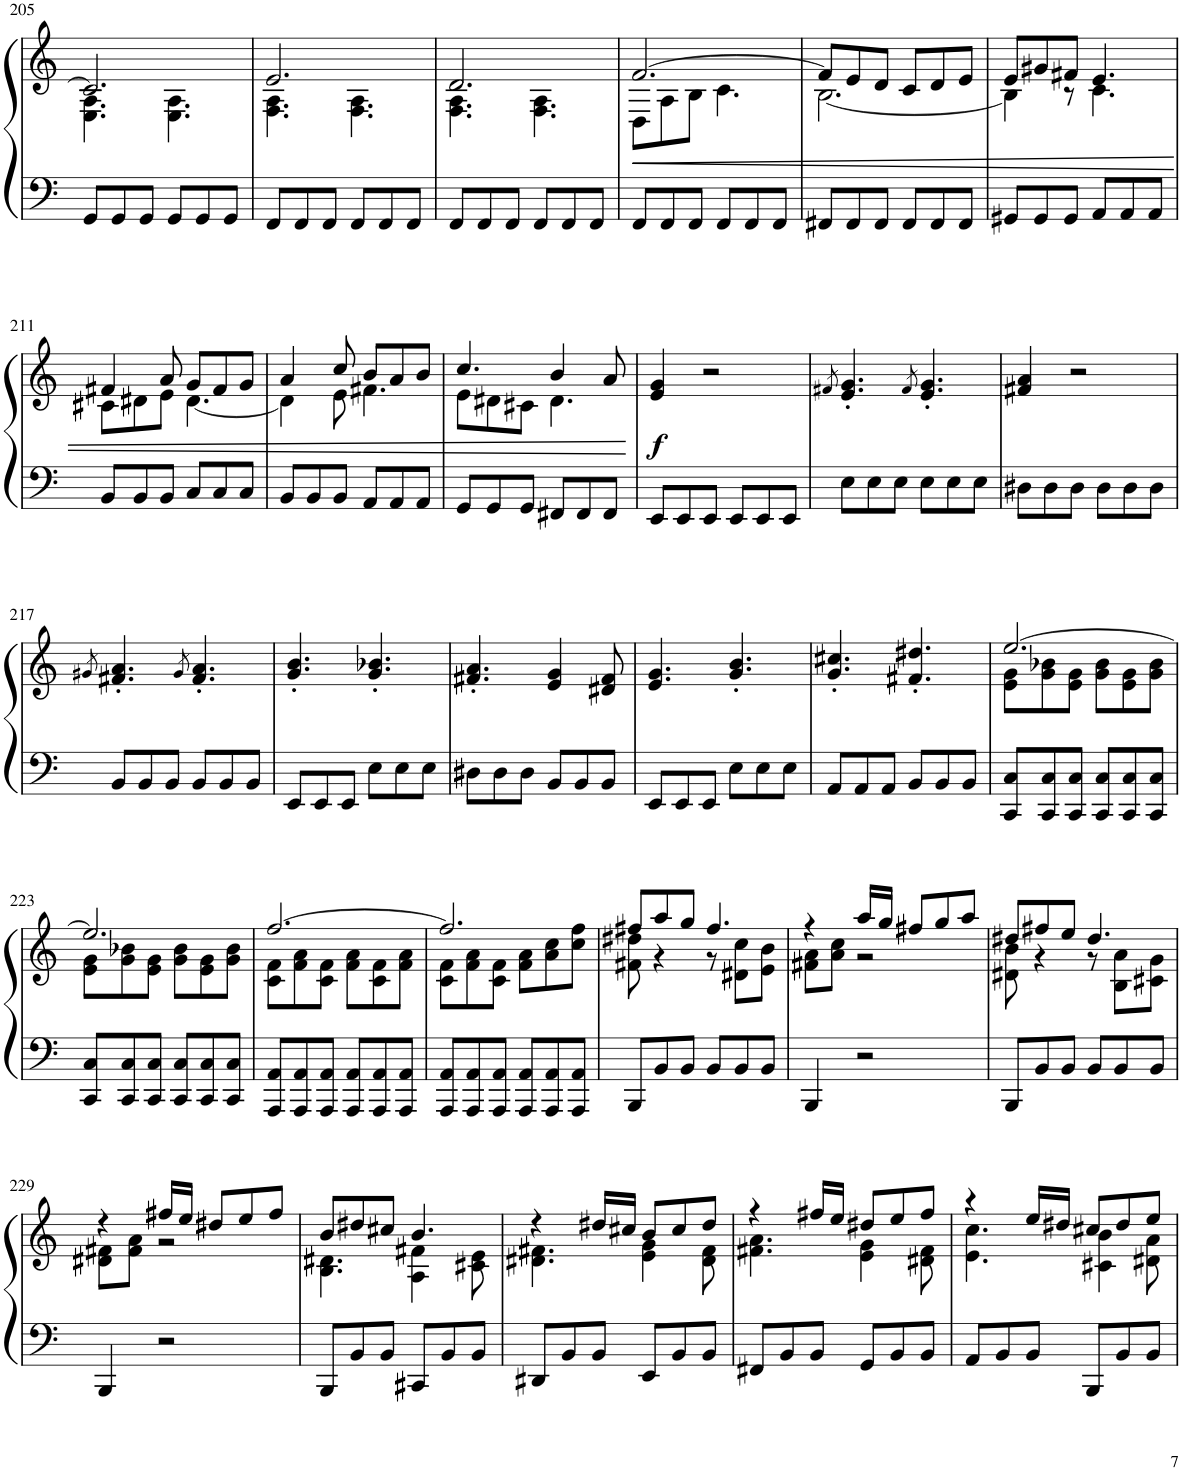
**kern	**kern	**dynam
*part1	*part1	*part1
*staff2	*staff1	*staff1/2
*I"Piano	*	*
*I'Pno.	*	*
!!LO:PB:g=z
*clefF4	*clefG2	*
*Trd-7c-12	*Trd-7c-12	*
*k[]	*k[]	*
*M6/8	*M6/8	*
=205	=205	=205
*	*^	*
8GG/L	2.c#/]	4.E\ 4.A\	.
8GG/	.	.	.
8GG/J	.	.	.
8GG/L	.	4.E\ 4.A\	.
8GG/	.	.	.
8GG/J	.	.	.
=206	=206	=206	=206
8FF/L	2.e/	4.F\ 4.A\	.
8FF/	.	.	.
8FF/J	.	.	.
8FF/L	.	4.F\ 4.A\	.
8FF/	.	.	.
8FF/J	.	.	.
=207	=207	=207	=207
8FF/L	2.d/	4.F\ 4.A\	.
8FF/	.	.	.
8FF/J	.	.	.
8FF/L	.	4.F\ 4.A\	.
8FF/	.	.	.
8FF/J	.	.	.
=208	=208	=208	=208
!	!	!	!LO:HP:b
8FF/L	[2.f/	8D\L	<
8FF/	.	8A\	.
8FF/J	.	8B\J	.
8FF/L	.	4.c\	.
8FF/	.	.	.
8FF/J	.	.	.
=209	=209	=209	=209
8FF#X/L	8f/L]	[2.B\	.
8FF#/	8e/	.	.
8FF#/J	8d/J	.	.
8FF#/L	8c/L	.	.
8FF#/	8d/	.	.
8FF#/J	8e/J	.	.
=210	=210	=210	=210
8GG#X/L	8e/L	4B\]	.
8GG#/	8g#X/	.	.
8GG#/J	8f#X/J	8r	.
8AA/L	4.e/	4.c\	.
8AA/	.	.	.
8AA/J	.	.	.
!!LO:LB:g=z	!!
=211	=211	=211	=211
8BB/L	4f#X/	8c#X\L	.
8BB/	.	8d#X\	.
8BB/J	8a/	8e\J	.
8C/L	8g/L	[4.d#\	.
8C/	8f#/	.	.
8C/J	8g/J	.	.
=212	=212	=212	=212
8BB/L	4a/	4d#\]	.
8BB/	.	.	.
8BB/J	8cc/	8e\	.
8AA/L	8b/L	4.f#X\	.
8AA/	8a/	.	.
8AA/J	8b/J	.	.
=213	=213	=213	=213
8GG/L	4.cc/	8e\L	.
8GG/	.	8d#X\	.
8GG/J	.	8c#X\J	.
8FF#X/L	4b/	4.d#\	.
8FF#/	.	.	.
8FF#/J	8a/	.	.
*	*v	*v	*
.	.	[
=214	=214	=214
!	!	!LO:DY:b
8EE/L	4e/ 4g/	f
8EE/	.	.
8EE/J	2r	.
8EE/L	.	.
8EE/	.	.
8EE/J	.	.
=215	=215	=215
.	8qf#X/	.
8E\L	4.e/' 4.g/'	.
8E\	.	.
8E\J	.	.
.	8qf#/	.
8E\L	4.e/' 4.g/'	.
8E\	.	.
8E\J	.	.
=216	=216	=216
8D#X\L	4f#X/ 4a/	.
8D#\	.	.
8D#\J	2r	.
8D#\L	.	.
8D#\	.	.
8D#\J	.	.
!!LO:LB:g=z
=217	=217	=217
.	8qg#X/	.
8BB/L	4.f#X/' 4.a/'	.
8BB/	.	.
8BB/J	.	.
.	8qg#/	.
8BB/L	4.f#/' 4.a/'	.
8BB/	.	.
8BB/J	.	.
=218	=218	=218
8EE/L	4.g/' 4.b/'	.
8EE/	.	.
8EE/J	.	.
8E\L	4.g/' 4.b-X/'	.
8E\	.	.
8E\J	.	.
=219	=219	=219
8D#X\L	4.f#X/' 4.a/'	.
8D#\	.	.
8D#\J	.	.
8BB/L	4e/ 4g/	.
8BB/	.	.
8BB/J	8d#X/ 8f#/	.
=220	=220	=220
8EE/L	4.e/ 4.g/	.
8EE/	.	.
8EE/J	.	.
8E\L	4.g/' 4.b/'	.
8E\	.	.
8E\J	.	.
=221	=221	=221
8AA/L	4.g/' 4.cc#X/'	.
8AA/	.	.
8AA/J	.	.
8BB/L	4.f#X/' 4.dd#X/'	.
8BB/	.	.
8BB/J	.	.
=222	=222	=222
*	*^	*
8CC/ 8C/L	[2.ee/	8e\ 8g\L	.
8CC/ 8C/	.	8g\ 8b-X\	.
8CC/ 8C/J	.	8e\ 8g\J	.
8CC/ 8C/L	.	8g\ 8b-\L	.
8CC/ 8C/	.	8e\ 8g\	.
8CC/ 8C/J	.	8g\ 8b-\J	.
!!LO:LB:g=z	!!
=223	=223	=223	=223
8CC/ 8C/L	2.ee/]	8e\ 8g\L	.
8CC/ 8C/	.	8g\ 8b-X\	.
8CC/ 8C/J	.	8e\ 8g\J	.
8CC/ 8C/L	.	8g\ 8b-\L	.
8CC/ 8C/	.	8e\ 8g\	.
8CC/ 8C/J	.	8g\ 8b-\J	.
=224	=224	=224	=224
8AAA/ 8AA/L	[2.ff/	8c\ 8f\L	.
8AAA/ 8AA/	.	8f\ 8a\	.
8AAA/ 8AA/J	.	8c\ 8f\J	.
8AAA/ 8AA/L	.	8f\ 8a\L	.
8AAA/ 8AA/	.	8c\ 8f\	.
8AAA/ 8AA/J	.	8f\ 8a\J	.
=225	=225	=225	=225
8AAA/ 8AA/L	2.ff/]	8c\ 8f\L	.
8AAA/ 8AA/	.	8f\ 8a\	.
8AAA/ 8AA/J	.	8c\ 8f\J	.
8AAA/ 8AA/L	.	8f\ 8a\L	.
8AAA/ 8AA/	.	8a\ 8cc\	.
8AAA/ 8AA/J	.	8cc\ 8ff\J	.
=226	=226	=226	=226
8BBB/L	8ff#X/L	8f#X\ 8dd#X\	.
8BB/	8aa/	4r	.
8BB/J	8gg/J	.	.
8BB/L	4.ff#/	8r	.
8BB/	.	8d#X\ 8cc\L	.
8BB/J	.	8e\ 8b\J	.
=227	=227	=227	=227
4BBB/	4r	8f#X\ 8a\L	.
.	.	8a\ 8cc\J	.
2r	16aa/LL	2r	.
.	16gg/JJ	.	.
.	8ff#X/L	.	.
.	8gg/	.	.
.	8aa/J	.	.
=228	=228	=228	=228
8BBB/L	8dd#X/L	8d#X\ 8b\	.
8BB/	8ff#X/	4r	.
8BB/J	8ee/J	.	.
8BB/L	4.dd#/	8r	.
8BB/	.	8B\ 8a\L	.
8BB/J	.	8c#X\ 8g\J	.
!!LO:LB:g=z	!!
=229	=229	=229	=229
4BBB/	4r	8d#X\ 8f#X\L	.
.	.	8f#\ 8a\J	.
2r	16ff#X/LL	2r	.
.	16ee/JJ	.	.
.	8dd#X/L	.	.
.	8ee/	.	.
.	8ff#/J	.	.
=230	=230	=230	=230
8BBB/L	8b/L	4.B\ 4.d#X\	.
8BB/	8dd#X/	.	.
8BB/J	8cc#X/J	.	.
8CC#X/L	4.b/	4A\ 4f#X\	.
8BB/	.	.	.
8BB/J	.	8c#X\ 8e\	.
=231	=231	=231	=231
8DD#X/L	4r	4.d#X\ 4.f#X\	.
8BB/	.	.	.
8BB/J	16dd#X/LL	.	.
.	16cc#X/JJ	.	.
8EE/L	8b/L	4e\ 4g\	.
8BB/	8cc#/	.	.
8BB/J	8dd#/J	8d#\ 8f#\	.
=232	=232	=232	=232
8FF#X/L	4r	4.f#X\ 4.a\	.
8BB/	.	.	.
8BB/J	16ff#X/LL	.	.
.	16ee/JJ	.	.
8GG/L	8dd#X/L	4e\ 4g\	.
8BB/	8ee/	.	.
8BB/J	8ff#/J	8d#X\ 8f#\	.
=233	=233	=233	=233
8AA/L	4r	4.e\ 4.cc\	.
8BB/	.	.	.
8BB/J	16ee/LL	.	.
.	16dd#X/JJ	.	.
8BBB/L	8cc#X/L	4c#X\ 4b\	.
8BB/	8dd#/	.	.
8BB/J	8ee/J	8d#X\ 8a\	.
*	*v	*v	*
=	=	=
*-	*-	*-
